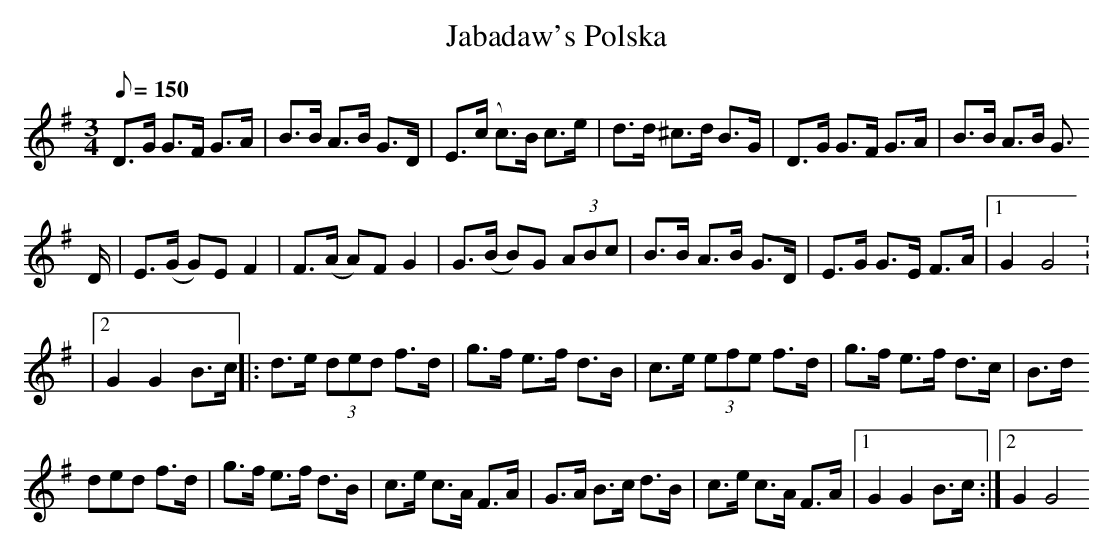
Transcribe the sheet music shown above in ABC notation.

X:1
T:Jabadaw's Polska
M:3/4
L:1/8
Q:150
K:G
D>G G>F G>A|B>B A>B G>D|E>(c c)>B c>e|d>d ^c>d B>G|D>G G>F G>A|B>B A>B G
>D|E>(G G)E F2|F>(A A)F G2|G>(B B)G (3ABc|B>B A>B G>D|E>G G>E F>A|1G2G4:
|2 G2G2 B>c||:d>e (3ded f>d|g>f e>f d>B|c>e (3efe f>d|g>f e>f d>c|B>d (3
ded f>d|g>f e>f d>B|c>e c>A F>A|G>A B>c d>B|c>e c>A F>A|1G2G2 B>c:|2G2G4
||
